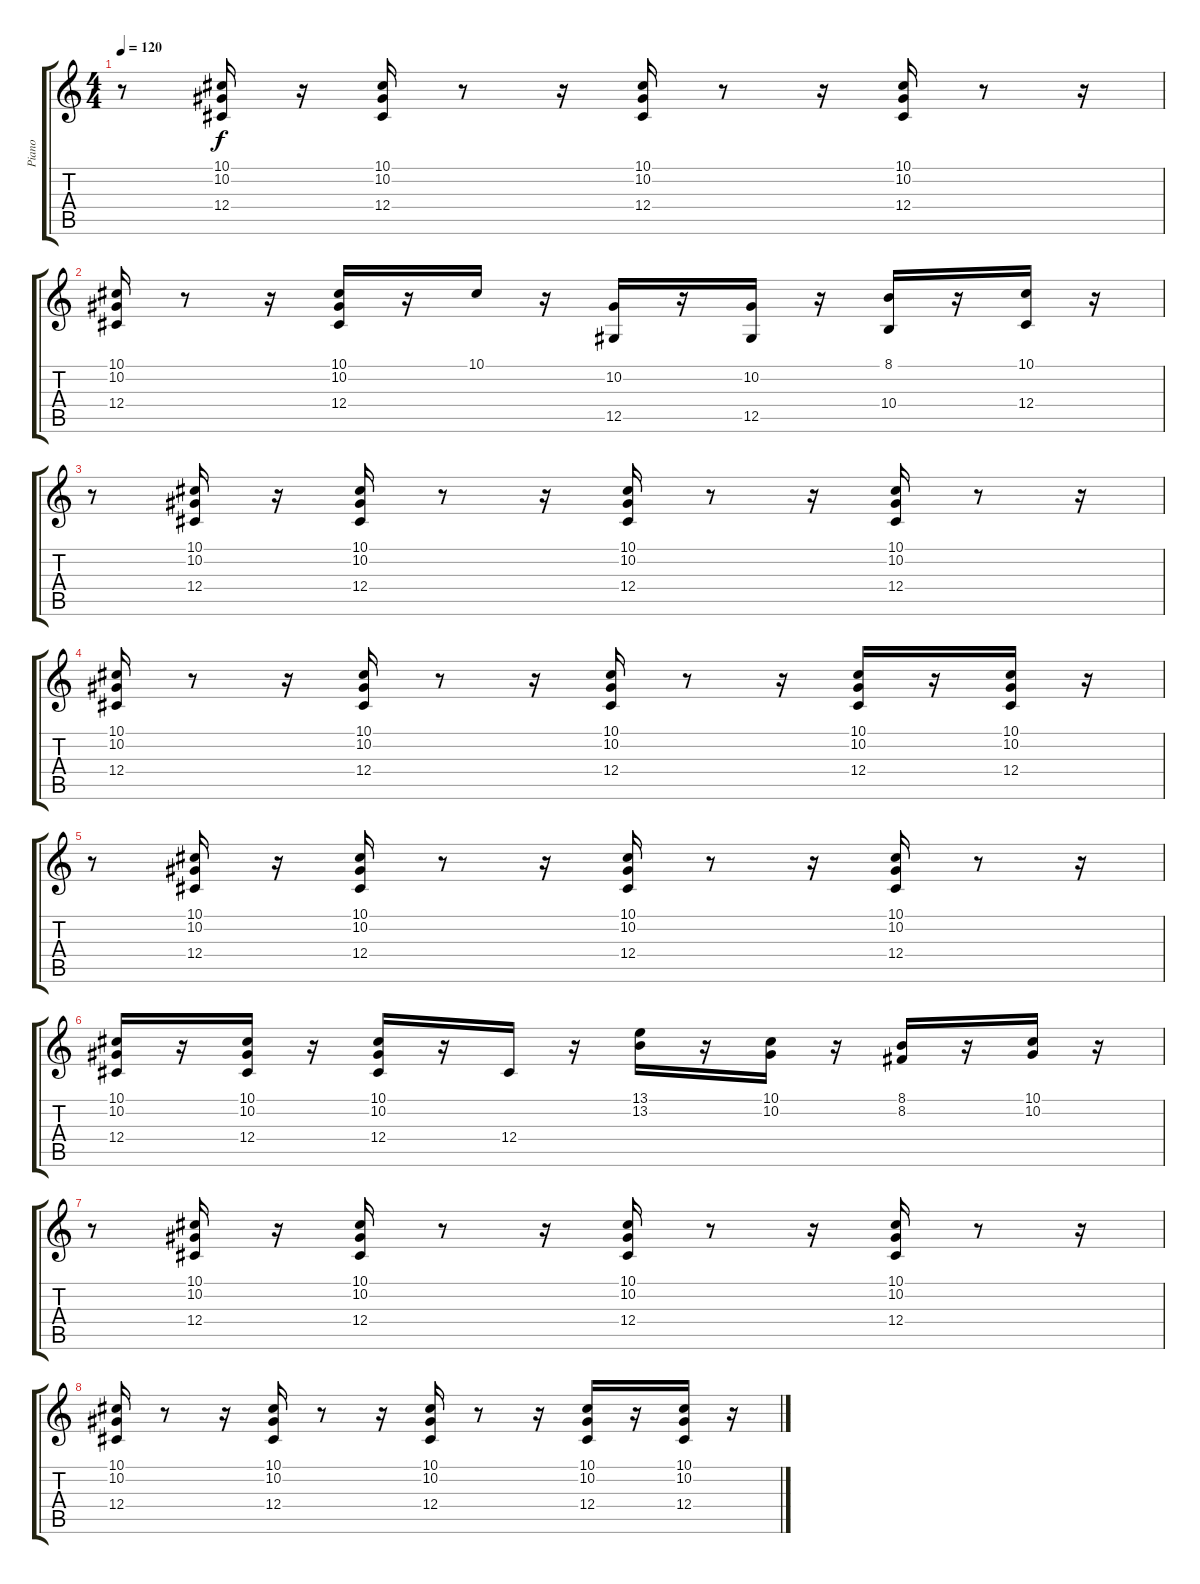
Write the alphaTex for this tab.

\track ("Piano" "Piano") {instrument acousticgrandpiano}
\staff {score tabs}
\tuning (Eb4 Bb3 Gb3 Db3 Ab2 Eb2) {hide}
\ts (4 4)
\tempo 120
\clef g2
\ks c
r.8{dy f} (10.1 10.2 12.4).16 r.16 (10.1 10.2 12.4).16 r.8 r.16 (10.1 10.2 12.4).16 r.8 r.16 (10.1 10.2 12.4).16 r.8 r.16 |
(10.1 10.2 12.4).16 r.8 r.16 (10.1 10.2 12.4).16 r.16 10.1.16 r.16 (10.2 12.5).16 r.16 (10.2 12.5).16 r.16 (8.1 10.4).16 r.16 (10.1 12.4).16 r.16 |
r.8 (10.1 10.2 12.4).16 r.16 (10.1 10.2 12.4).16 r.8 r.16 (10.1 10.2 12.4).16 r.8 r.16 (10.1 10.2 12.4).16 r.8 r.16 |
(10.1 10.2 12.4).16 r.8 r.16 (10.1 10.2 12.4).16 r.8 r.16 (10.1 10.2 12.4).16 r.8 r.16 (10.1 10.2 12.4).16 r.16 (10.1 10.2 12.4).16 r.16 |
r.8 (10.1 10.2 12.4).16 r.16 (10.1 10.2 12.4).16 r.8 r.16 (10.1 10.2 12.4).16 r.8 r.16 (10.1 10.2 12.4).16 r.8 r.16 |
(10.1 10.2 12.4).16 r.16 (10.1 10.2 12.4).16 r.16 (10.1 10.2 12.4).16 r.16 12.4.16 r.16 (13.1 13.2).16 r.16 (10.1 10.2).16 r.16 (8.1 8.2).16 r.16 (10.1 10.2).16 r.16 |
r.8 (10.1 10.2 12.4).16 r.16 (10.1 10.2 12.4).16 r.8 r.16 (10.1 10.2 12.4).16 r.8 r.16 (10.1 10.2 12.4).16 r.8 r.16 |
(10.1 10.2 12.4).16 r.8 r.16 (10.1 10.2 12.4).16 r.8 r.16 (10.1 10.2 12.4).16 r.8 r.16 (10.1 10.2 12.4).16 r.16 (10.1 10.2 12.4).16 r.16
